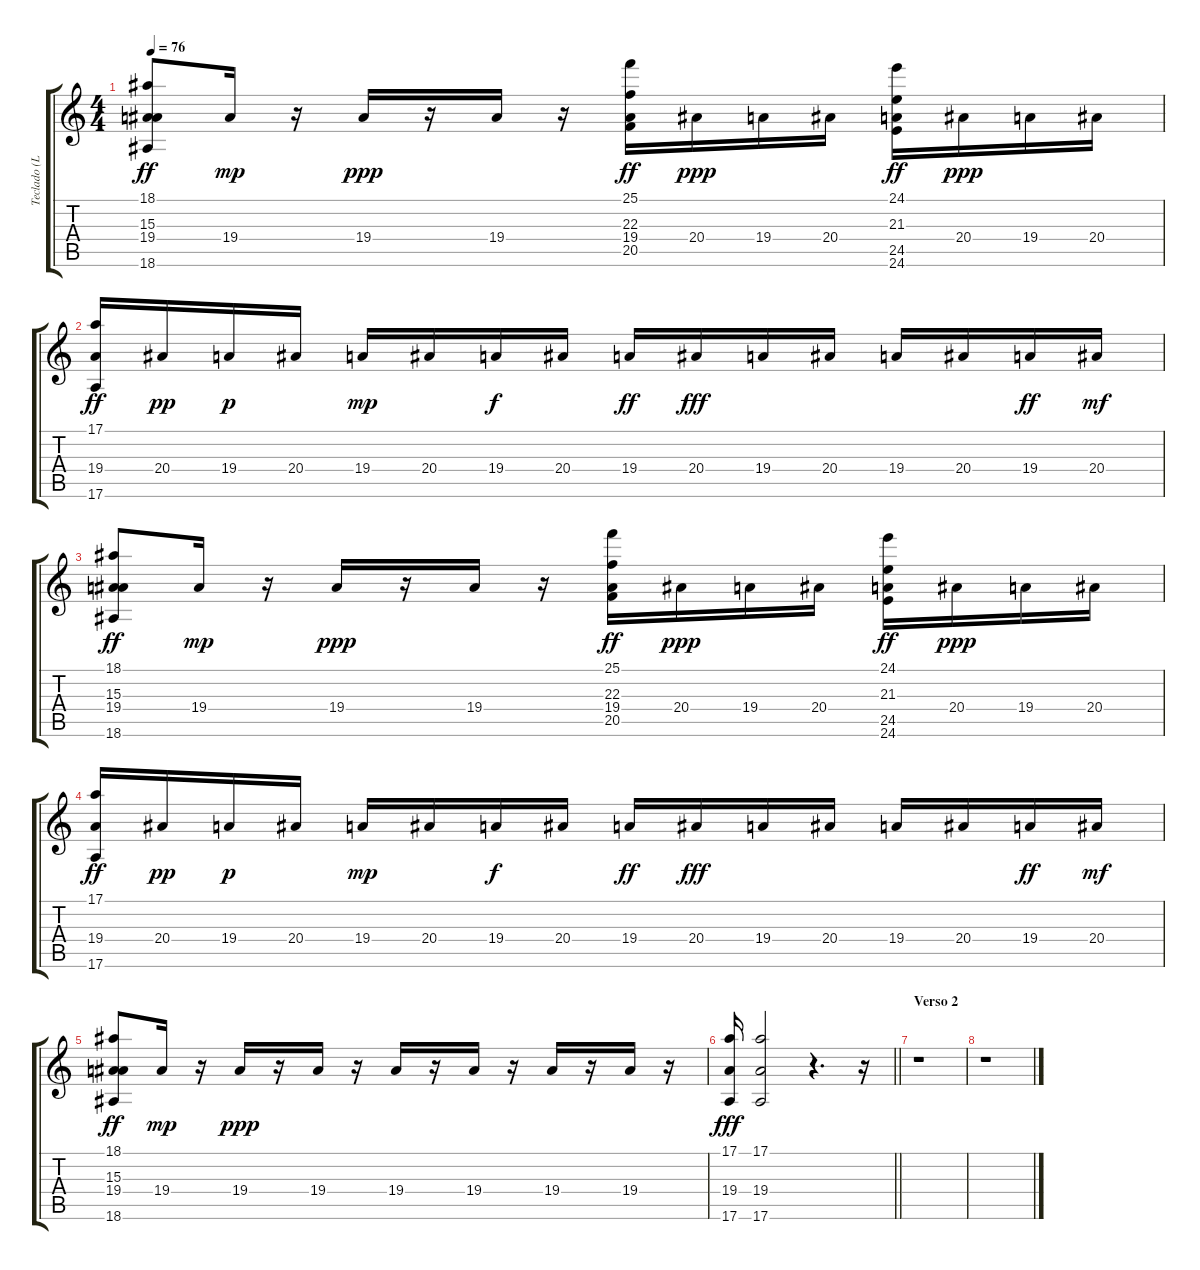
\track ("Teclado (Lider)" "Teclado (L") {instrument stringensemble1}
\staff {score tabs}
\tuning (E4 B3 G3 D3 A2 E2) {hide}
\ts (4 4)
\tempo 76
\clef g2
\ks c
(18.1 15.3 19.4 18.6).8{dy ff} 19.4.16{dy mp} r.16 19.4.16{dy ppp} r.16 19.4.16 r.16 (25.1 22.3 19.4 20.5).16{dy ff} 20.4.16{dy ppp} 19.4.16 20.4.16 (24.1 21.3 24.5 24.6).16{dy ff} 20.4.16{dy ppp} 19.4.16 20.4.16 |
(17.1 19.4 17.6).16{dy ff} 20.4.16{dy pp} 19.4.16{dy p} 20.4.16 19.4.16{dy mp} 20.4.16 19.4.16{dy f} 20.4.16 19.4.16{dy ff} 20.4.16{dy fff} 19.4.16 20.4.16 19.4.16 20.4.16 19.4.16{dy ff} 20.4.16{dy mf} |
(18.1 15.3 19.4 18.6).8{dy ff} 19.4.16{dy mp} r.16 19.4.16{dy ppp} r.16 19.4.16 r.16 (25.1 22.3 19.4 20.5).16{dy ff} 20.4.16{dy ppp} 19.4.16 20.4.16 (24.1 21.3 24.5 24.6).16{dy ff} 20.4.16{dy ppp} 19.4.16 20.4.16 |
(17.1 19.4 17.6).16{dy ff} 20.4.16{dy pp} 19.4.16{dy p} 20.4.16 19.4.16{dy mp} 20.4.16 19.4.16{dy f} 20.4.16 19.4.16{dy ff} 20.4.16{dy fff} 19.4.16 20.4.16 19.4.16 20.4.16 19.4.16{dy ff} 20.4.16{dy mf} |
(18.1 15.3 19.4 18.6).8{dy ff} 19.4.16{dy mp} r.16 19.4.16{dy ppp} r.16 19.4.16 r.16 19.4.16 r.16 19.4.16 r.16 19.4.16 r.16 19.4.16 r.16 |
\barLineRight lightlight
(17.1 19.4 17.6).16{dy fff} (17.1 19.4 17.6).2 r.4{d} r.16 |
\section ("" "Verso 2")
r.1 |
r.1
